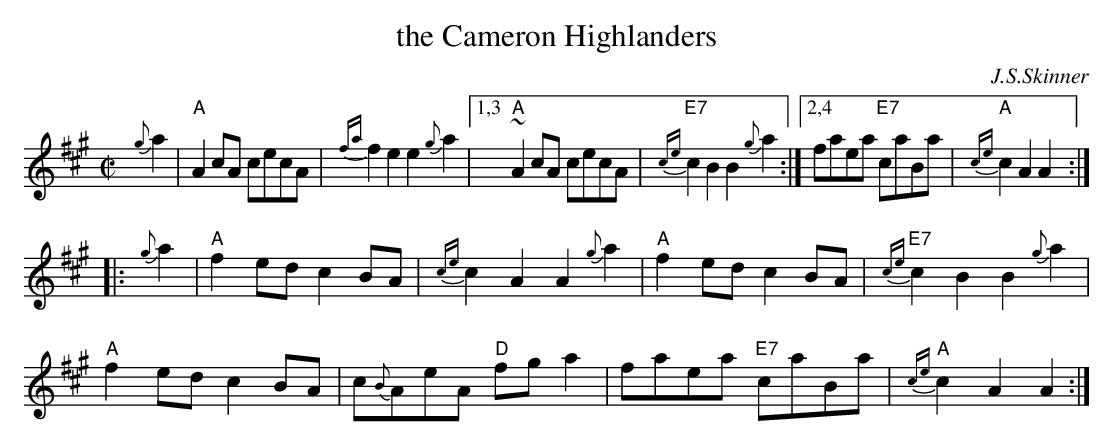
X:1
T: the Cameron Highlanders
C: J.S.Skinner
M: C|
L: 1/8
K: A
{g}a2 |\
"A"A2cA cecA | {fa}f2e2 e2{g}a2 |\
[1,3 "A"~A2cA cecA | "E7"{ce}c2B2 B2 {g}a2 :|\
[2,4 faea "E7"caBa | "A"{ce}c2A2 A2 :|
|: {g}a2 |\
"A"f2ed c2BA | {ce}c2A2 A2{g}a2 |\
"A"f2ed c2BA | "E7"{ce}c2B2 B2 {g}a2 |
"A"f2ed c2BA | c{B}AeA "D"fga2 |\
faea "E7"caBa | "A"{ce}c2A2 A2 :|
